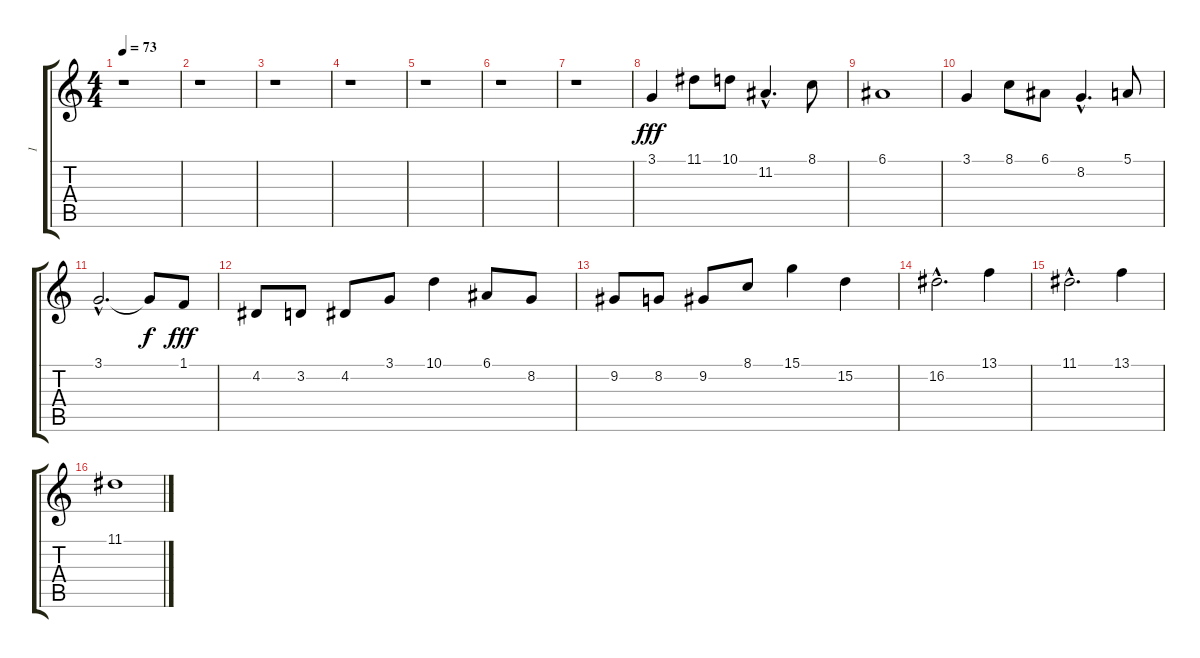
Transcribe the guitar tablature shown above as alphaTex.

\track ("1" "1") {instrument electricpiano1}
\staff {score tabs}
\tuning (E4 B3 G3 D3 A2 E2) {hide}
\ts (4 4)
\tempo 73
\clef g2
\ks c
r.1{dy fff} |
r.1 |
r.1 |
r.1 |
r.1 |
r.1 |
r.1 |
3.1.4 11.1.8 10.1.8 11.2{hac}.4{d} 8.1.8 |
6.1.1 |
3.1.4 8.1.8 6.1.8 8.2{hac}.4{d} 5.1.8 |
3.1{hac}.2{d} 3.1{t}.8{dy f} 1.1.8{dy fff} |
4.2.8 3.2.8 4.2.8 3.1.8 10.1.4 6.1.8 8.2.8 |
9.2.8 8.2.8 9.2.8 8.1.8 15.1.4 15.2.4 |
16.2{hac}.2{d} 13.1.4 |
11.1{hac}.2{d} 13.1.4 |
11.1.1
